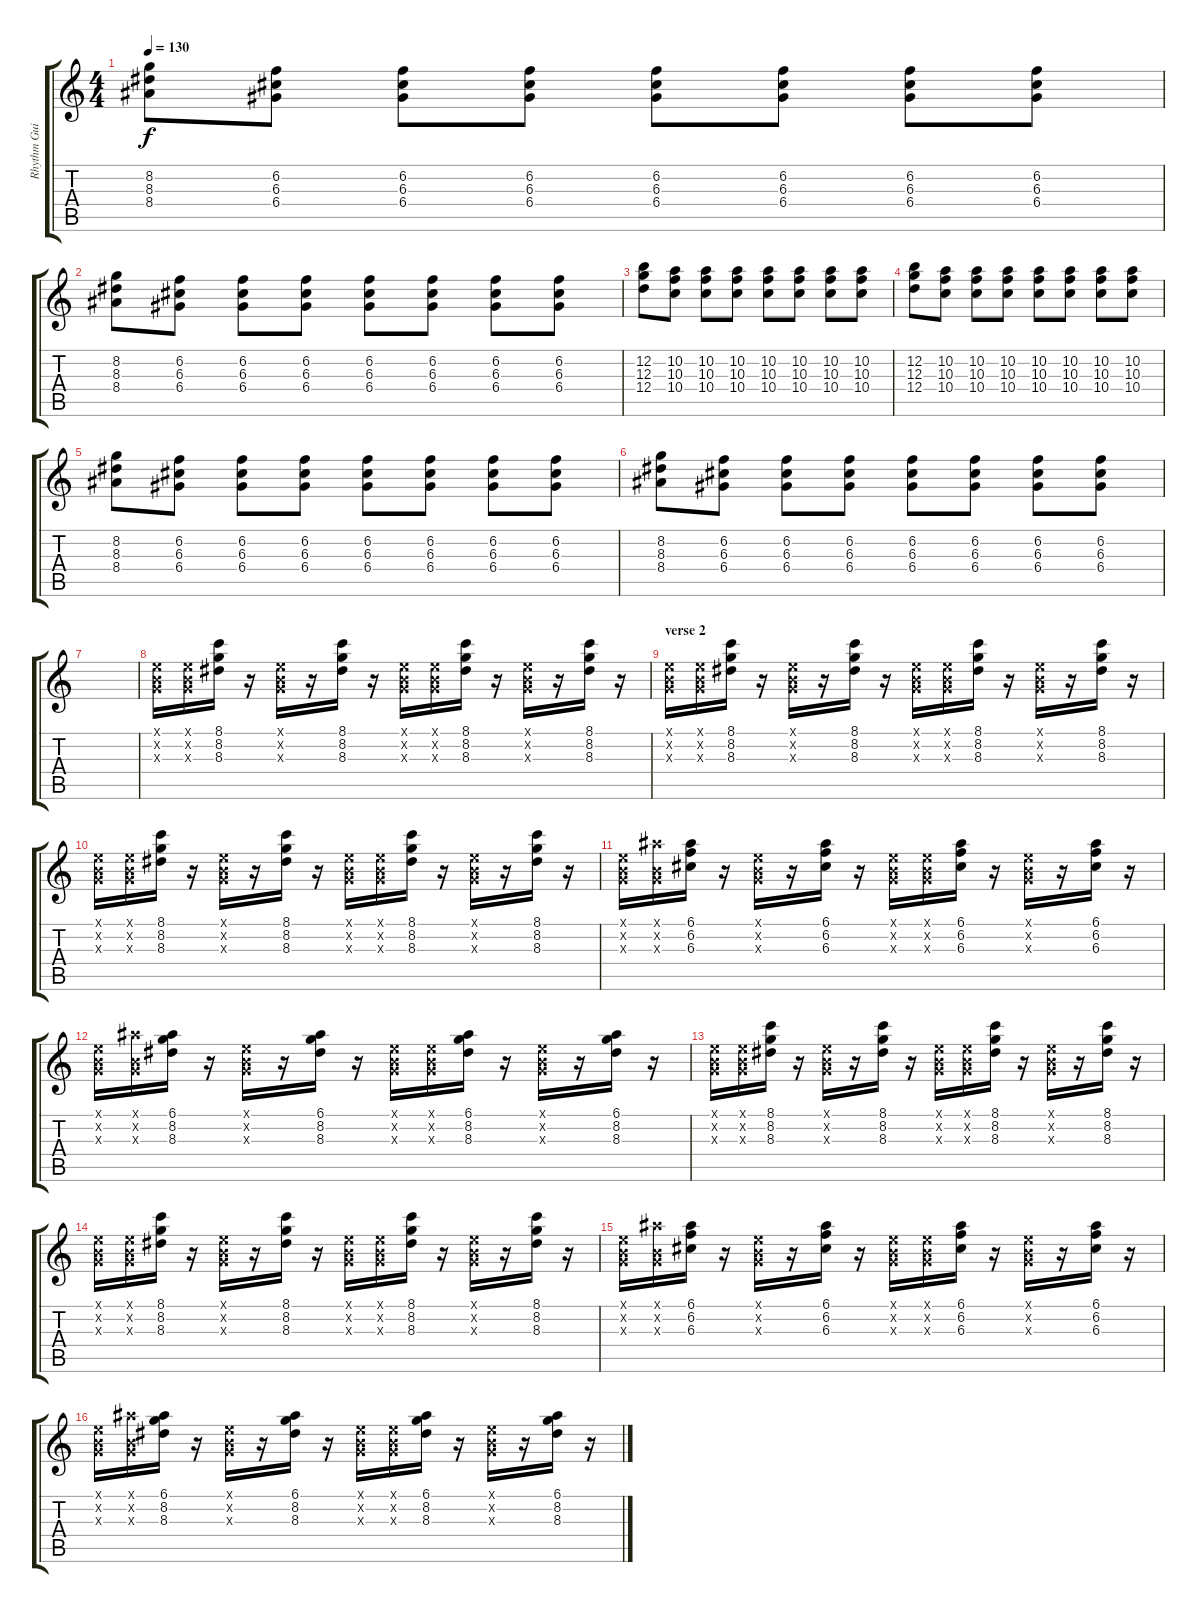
\track ("Rhythm Guitar" "Rhythm Gui") {instrument distortionguitar}
\staff {score tabs}
\tuning (E4 B3 G3 D3 A2 E2) {hide}
\ts (4 4)
\tempo 130
\clef g2
\ks c
(8.2 8.3 8.4).8{dy f} (6.2 6.3 6.4).8 (6.2 6.3 6.4).8 (6.2 6.3 6.4).8 (6.2 6.3 6.4).8 (6.2 6.3 6.4).8 (6.2 6.3 6.4).8 (6.2 6.3 6.4).8 |
(8.2 8.3 8.4).8 (6.2 6.3 6.4).8 (6.2 6.3 6.4).8 (6.2 6.3 6.4).8 (6.2 6.3 6.4).8 (6.2 6.3 6.4).8 (6.2 6.3 6.4).8 (6.2 6.3 6.4).8 |
(12.2 12.3 12.4).8 (10.2 10.3 10.4).8 (10.2 10.3 10.4).8 (10.2 10.3 10.4).8 (10.2 10.3 10.4).8 (10.2 10.3 10.4).8 (10.2 10.3 10.4).8 (10.2 10.3 10.4).8 |
(12.2 12.3 12.4).8 (10.2 10.3 10.4).8 (10.2 10.3 10.4).8 (10.2 10.3 10.4).8 (10.2 10.3 10.4).8 (10.2 10.3 10.4).8 (10.2 10.3 10.4).8 (10.2 10.3 10.4).8 |
(8.2 8.3 8.4).8 (6.2 6.3 6.4).8 (6.2 6.3 6.4).8 (6.2 6.3 6.4).8 (6.2 6.3 6.4).8 (6.2 6.3 6.4).8 (6.2 6.3 6.4).8 (6.2 6.3 6.4).8 |
(8.2 8.3 8.4).8 (6.2 6.3 6.4).8 (6.2 6.3 6.4).8 (6.2 6.3 6.4).8 (6.2 6.3 6.4).8 (6.2 6.3 6.4).8 (6.2 6.3 6.4).8 (6.2 6.3 6.4).8 |
|
(0.1{x} 0.2{x} 0.3{x}).16 (0.1{x} 0.2{x} 0.3{x}).16 (8.1 8.2 8.3).16 r.16 (0.1{x} 0.2{x} 0.3{x}).16 r.16 (8.1 8.2 8.3).16 r.16 (0.1{x} 0.2{x} 0.3{x}).16 (0.1{x} 0.2{x} 0.3{x}).16 (8.1 8.2 8.3).16 r.16 (0.1{x} 0.2{x} 0.3{x}).16 r.16 (8.1 8.2 8.3).16 r.16 |
\section ("" "verse 2")
(0.1{x} 0.2{x} 0.3{x}).16 (0.1{x} 0.2{x} 0.3{x}).16 (8.1 8.2 8.3).16 r.16 (0.1{x} 0.2{x} 0.3{x}).16 r.16 (8.1 8.2 8.3).16 r.16 (0.1{x} 0.2{x} 0.3{x}).16 (0.1{x} 0.2{x} 0.3{x}).16 (8.1 8.2 8.3).16 r.16 (0.1{x} 0.2{x} 0.3{x}).16 r.16 (8.1 8.2 8.3).16 r.16 |
(0.1{x} 0.2{x} 0.3{x}).16 (0.1{x} 0.2{x} 0.3{x}).16 (8.1 8.2 8.3).16 r.16 (0.1{x} 0.2{x} 0.3{x}).16 r.16 (8.1 8.2 8.3).16 r.16 (0.1{x} 0.2{x} 0.3{x}).16 (0.1{x} 0.2{x} 0.3{x}).16 (8.1 8.2 8.3).16 r.16 (0.1{x} 0.2{x} 0.3{x}).16 r.16 (8.1 8.2 8.3).16 r.16 |
(0.1{x} 0.2{x} 0.3{x}).16 (6.1{x} 0.2{x} 0.3{x}).16 (6.1 6.2 6.3).16 r.16 (0.1{x} 0.2{x} 0.3{x}).16 r.16 (6.1 6.2 6.3).16 r.16 (0.1{x} 0.2{x} 0.3{x}).16 (0.1{x} 0.2{x} 0.3{x}).16 (6.1 6.2 6.3).16 r.16 (0.1{x} 0.2{x} 0.3{x}).16 r.16 (6.1 6.2 6.3).16 r.16 |
(0.1{x} 0.2{x} 0.3{x}).16 (6.1{x} 0.2{x} 0.3{x}).16 (6.1 8.2 8.3).16 r.16 (0.1{x} 0.2{x} 0.3{x}).16 r.16 (6.1 8.2 8.3).16 r.16 (0.1{x} 0.2{x} 0.3{x}).16 (0.1{x} 0.2{x} 0.3{x}).16 (6.1 8.2 8.3).16 r.16 (0.1{x} 0.2{x} 0.3{x}).16 r.16 (6.1 8.2 8.3).16 r.16 |
(0.1{x} 0.2{x} 0.3{x}).16 (0.1{x} 0.2{x} 0.3{x}).16 (8.1 8.2 8.3).16 r.16 (0.1{x} 0.2{x} 0.3{x}).16 r.16 (8.1 8.2 8.3).16 r.16 (0.1{x} 0.2{x} 0.3{x}).16 (0.1{x} 0.2{x} 0.3{x}).16 (8.1 8.2 8.3).16 r.16 (0.1{x} 0.2{x} 0.3{x}).16 r.16 (8.1 8.2 8.3).16 r.16 |
(0.1{x} 0.2{x} 0.3{x}).16 (0.1{x} 0.2{x} 0.3{x}).16 (8.1 8.2 8.3).16 r.16 (0.1{x} 0.2{x} 0.3{x}).16 r.16 (8.1 8.2 8.3).16 r.16 (0.1{x} 0.2{x} 0.3{x}).16 (0.1{x} 0.2{x} 0.3{x}).16 (8.1 8.2 8.3).16 r.16 (0.1{x} 0.2{x} 0.3{x}).16 r.16 (8.1 8.2 8.3).16 r.16 |
(0.1{x} 0.2{x} 0.3{x}).16 (6.1{x} 0.2{x} 0.3{x}).16 (6.1 6.2 6.3).16 r.16 (0.1{x} 0.2{x} 0.3{x}).16 r.16 (6.1 6.2 6.3).16 r.16 (0.1{x} 0.2{x} 0.3{x}).16 (0.1{x} 0.2{x} 0.3{x}).16 (6.1 6.2 6.3).16 r.16 (0.1{x} 0.2{x} 0.3{x}).16 r.16 (6.1 6.2 6.3).16 r.16 |
(0.1{x} 0.2{x} 0.3{x}).16 (6.1{x} 0.2{x} 0.3{x}).16 (6.1 8.2 8.3).16 r.16 (0.1{x} 0.2{x} 0.3{x}).16 r.16 (6.1 8.2 8.3).16 r.16 (0.1{x} 0.2{x} 0.3{x}).16 (0.1{x} 0.2{x} 0.3{x}).16 (6.1 8.2 8.3).16 r.16 (0.1{x} 0.2{x} 0.3{x}).16 r.16 (6.1 8.2 8.3).16 r.16
